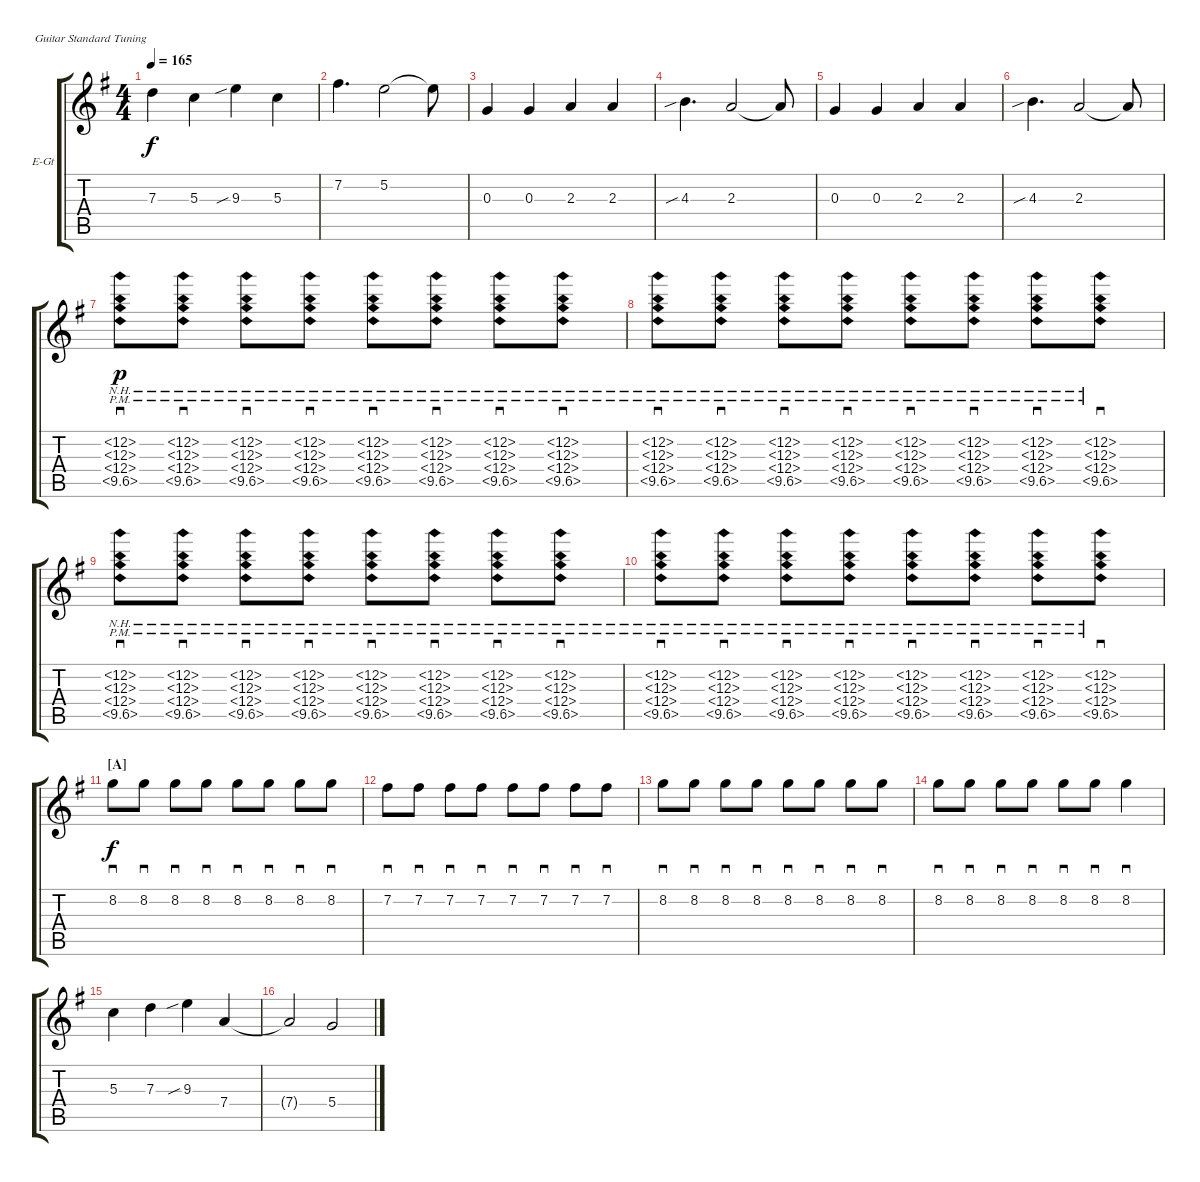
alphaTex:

\defaultSystemsLayout 4
\bracketExtendMode groupsimilarinstruments
\firstSystemTrackNameOrientation horizontal
\otherSystemsTrackNameOrientation horizontal
\track ("Albert Hammond Jr." "E-Gt") {instrument overdrivenguitar}
\staff {score tabs}
\tuning (E4 B3 G3 D3 A2 E2)
\ts (4 4)
\tempo 165
\clef g2
\ks g
7.3.4{dy f} 5.3.4 9.3{sib}.4 5.3.4 |
7.2.4{d} 5.2.2 5.2{t}.8 |
0.3.4 0.3.4 2.3.4 2.3.4 |
4.3{sib}.4{d} 2.3.2 2.3{t}.8 |
0.3.4 0.3.4 2.3.4 2.3.4 |
4.3{sib}.4{d} 2.3.2 2.3{t}.8 |
(12.2{nh pm} 12.3{nh} 12.4{nh} 10.5{nh}).8{sd dy p} (12.2{nh pm} 12.3{nh} 12.4{nh} 10.5{nh}).8{sd} (12.2{nh pm} 12.3{nh} 12.4{nh} 10.5{nh}).8{sd} (12.2{nh pm} 12.3{nh} 12.4{nh} 10.5{nh}).8{sd} (12.2{nh pm} 12.3{nh} 12.4{nh} 10.5{nh}).8{sd} (12.2{nh pm} 12.3{nh} 12.4{nh} 10.5{nh}).8{sd} (12.2{nh pm} 12.3{nh} 12.4{nh} 10.5{nh}).8{sd} (12.2{nh pm} 12.3{nh} 12.4{nh} 10.5{nh}).8{sd} |
(12.2{nh pm} 12.3{nh} 12.4{nh} 10.5{nh}).8{sd} (12.2{nh pm} 12.3{nh} 12.4{nh} 10.5{nh}).8{sd} (12.2{nh pm} 12.3{nh} 12.4{nh} 10.5{nh}).8{sd} (12.2{nh pm} 12.3{nh} 12.4{nh} 10.5{nh}).8{sd} (12.2{nh pm} 12.3{nh} 12.4{nh} 10.5{nh}).8{sd} (12.2{nh pm} 12.3{nh} 12.4{nh} 10.5{nh}).8{sd} (12.2{nh pm} 12.3{nh} 12.4{nh} 10.5{nh}).8{sd} (12.2{nh pm} 12.3{nh} 12.4{nh} 10.5{nh}).8{sd} |
(12.2{nh pm} 12.3{nh} 12.4{nh} 10.5{nh}).8{sd} (12.2{nh pm} 12.3{nh} 12.4{nh} 10.5{nh}).8{sd} (12.2{nh pm} 12.3{nh} 12.4{nh} 10.5{nh}).8{sd} (12.2{nh pm} 12.3{nh} 12.4{nh} 10.5{nh}).8{sd} (12.2{nh pm} 12.3{nh} 12.4{nh} 10.5{nh}).8{sd} (12.2{nh pm} 12.3{nh} 12.4{nh} 10.5{nh}).8{sd} (12.2{nh pm} 12.3{nh} 12.4{nh} 10.5{nh}).8{sd} (12.2{nh pm} 12.3{nh} 12.4{nh} 10.5{nh}).8{sd} |
(12.2{nh pm} 12.3{nh} 12.4{nh} 10.5{nh}).8{sd} (12.2{nh pm} 12.3{nh} 12.4{nh} 10.5{nh}).8{sd} (12.2{nh pm} 12.3{nh} 12.4{nh} 10.5{nh}).8{sd} (12.2{nh pm} 12.3{nh} 12.4{nh} 10.5{nh}).8{sd} (12.2{nh pm} 12.3{nh} 12.4{nh} 10.5{nh}).8{sd} (12.2{nh pm} 12.3{nh} 12.4{nh} 10.5{nh}).8{sd} (12.2{nh pm} 12.3{nh} 12.4{nh} 10.5{nh}).8{sd} (12.2{nh pm} 12.3{nh} 12.4{nh} 10.5{nh}).8{sd} |
\section ("A" "")
8.2.8{sd dy f} 8.2.8{sd} 8.2.8{sd} 8.2.8{sd} 8.2.8{sd} 8.2.8{sd} 8.2.8{sd} 8.2.8{sd} |
7.2.8{sd} 7.2.8{sd} 7.2.8{sd} 7.2.8{sd} 7.2.8{sd} 7.2.8{sd} 7.2.8{sd} 7.2.8{sd} |
8.2.8{sd} 8.2.8{sd} 8.2.8{sd} 8.2.8{sd} 8.2.8{sd} 8.2.8{sd} 8.2.8{sd} 8.2.8{sd} |
8.2.8{sd} 8.2.8{sd} 8.2.8{sd} 8.2.8{sd} 8.2.8{sd} 8.2.8{sd} 8.2.4{sd} |
5.3.4 7.3.4 9.3{sib}.4 7.4.4 |
7.4{t}.2 5.4.2
